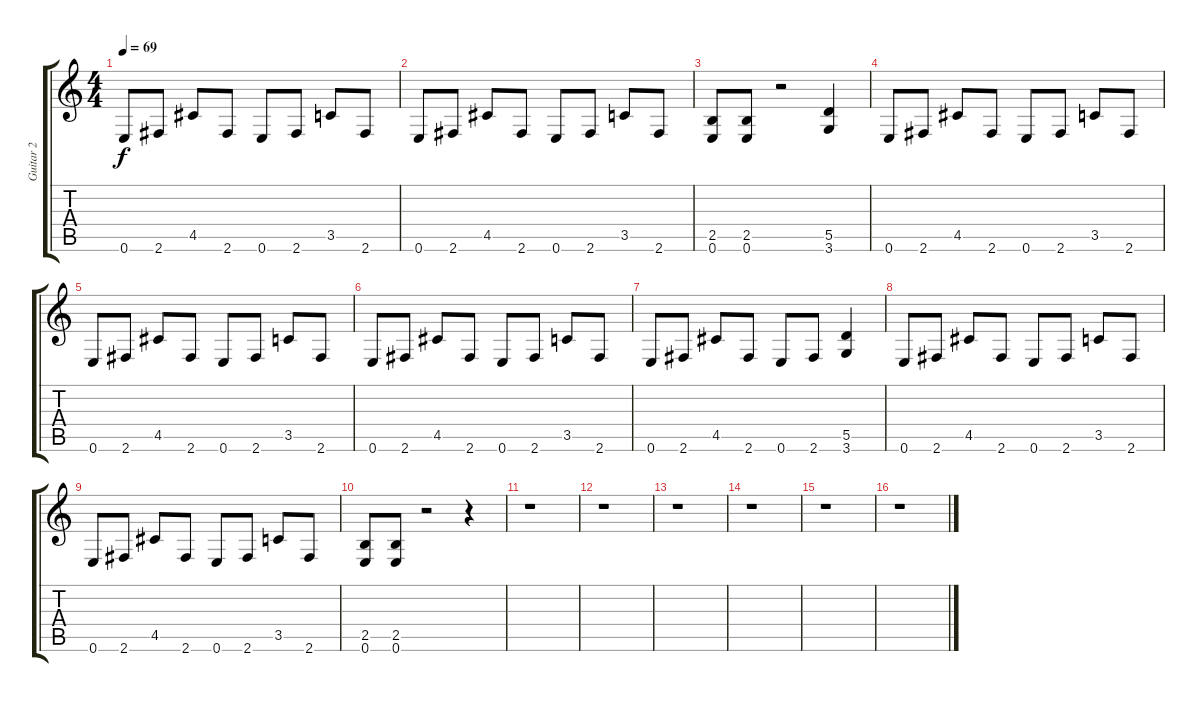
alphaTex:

\track ("Guitar 2" "Guitar 2") {instrument distortionguitar}
\staff {score tabs}
\tuning (E4 B3 G3 D3 A2 E2) {hide}
\ts (4 4)
\tempo 69
\clef g2
\ks c
0.6.8{dy f} 2.6.8 4.5.8 2.6.8 0.6.8 2.6.8 3.5.8 2.6.8 |
0.6.8 2.6.8 4.5.8 2.6.8 0.6.8 2.6.8 3.5.8 2.6.8 |
(2.5 0.6).8 (2.5 0.6).8 r.2 (5.5 3.6).4 |
0.6.8 2.6.8 4.5.8 2.6.8 0.6.8 2.6.8 3.5.8 2.6.8 |
0.6.8 2.6.8 4.5.8 2.6.8 0.6.8 2.6.8 3.5.8 2.6.8 |
0.6.8 2.6.8 4.5.8 2.6.8 0.6.8 2.6.8 3.5.8 2.6.8 |
0.6.8 2.6.8 4.5.8 2.6.8 0.6.8 2.6.8 (5.5 3.6).4 |
0.6.8 2.6.8 4.5.8 2.6.8 0.6.8 2.6.8 3.5.8 2.6.8 |
0.6.8 2.6.8 4.5.8 2.6.8 0.6.8 2.6.8 3.5.8 2.6.8 |
(2.5 0.6).8 (2.5 0.6).8 r.2 r.4 |
r.1 |
r.1 |
r.1 |
r.1 |
r.1 |
r.1
